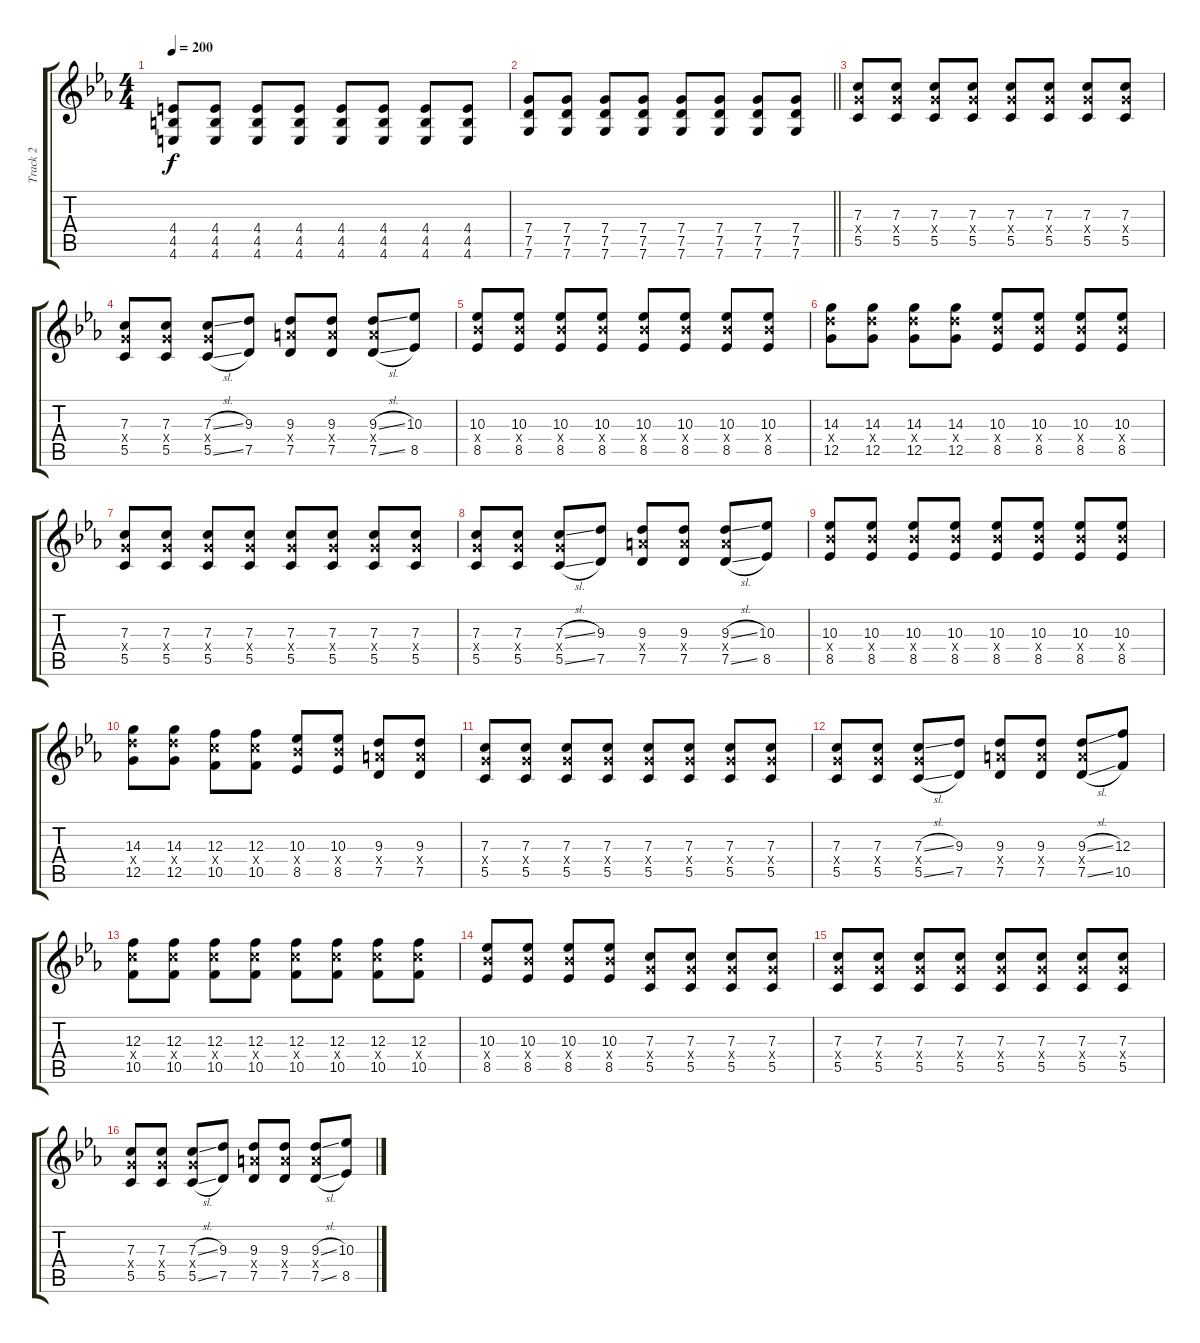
\track ("Track 2" "Track 2") {instrument distortionguitar}
\staff {score tabs}
\tuning (D4 A3 F3 C3 G2 C2) {hide}
\ts (4 4)
\tempo 200
\clef g2
\ks eb
(4.4 4.5 4.6).8{dy f} (4.4 4.5 4.6).8 (4.4 4.5 4.6).8 (4.4 4.5 4.6).8 (4.4 4.5 4.6).8 (4.4 4.5 4.6).8 (4.4 4.5 4.6).8 (4.4 4.5 4.6).8 |
\barLineRight lightlight
(7.4 7.5 7.6).8 (7.4 7.5 7.6).8 (7.4 7.5 7.6).8 (7.4 7.5 7.6).8 (7.4 7.5 7.6).8 (7.4 7.5 7.6).8 (7.4 7.5 7.6).8 (7.4 7.5 7.6).8 |
(7.3 7.4{x} 5.5).8 (7.3 7.4{x} 5.5).8 (7.3 7.4{x} 5.5).8 (7.3 7.4{x} 5.5).8 (7.3 7.4{x} 5.5).8 (7.3 7.4{x} 5.5).8 (7.3 7.4{x} 5.5).8 (7.3 7.4{x} 5.5).8 |
(7.3 7.4{x} 5.5).8 (7.3 7.4{x} 5.5).8 (7.3{sl} 7.4{x} 5.5{sl}).8 (9.3 7.5).8 (9.3 9.4{x} 7.5).8 (9.3 9.4{x} 7.5).8 (9.3{sl} 9.4{x} 7.5{sl}).8 (10.3 8.5).8 |
(10.3 10.4{x} 8.5).8 (10.3 10.4{x} 8.5).8 (10.3 10.4{x} 8.5).8 (10.3 10.4{x} 8.5).8 (10.3 10.4{x} 8.5).8 (10.3 10.4{x} 8.5).8 (10.3 10.4{x} 8.5).8 (10.3 10.4{x} 8.5).8 |
(14.3 14.4{x} 12.5).8 (14.3 14.4{x} 12.5).8 (14.3 14.4{x} 12.5).8 (14.3 14.4{x} 12.5).8 (10.3 10.4{x} 8.5).8 (10.3 10.4{x} 8.5).8 (10.3 10.4{x} 8.5).8 (10.3 10.4{x} 8.5).8 |
(7.3 7.4{x} 5.5).8 (7.3 7.4{x} 5.5).8 (7.3 7.4{x} 5.5).8 (7.3 7.4{x} 5.5).8 (7.3 7.4{x} 5.5).8 (7.3 7.4{x} 5.5).8 (7.3 7.4{x} 5.5).8 (7.3 7.4{x} 5.5).8 |
(7.3 7.4{x} 5.5).8 (7.3 7.4{x} 5.5).8 (7.3{sl} 7.4{x} 5.5{sl}).8 (9.3 7.5).8 (9.3 9.4{x} 7.5).8 (9.3 9.4{x} 7.5).8 (9.3{sl} 9.4{x} 7.5{sl}).8 (10.3 8.5).8 |
(10.3 10.4{x} 8.5).8 (10.3 10.4{x} 8.5).8 (10.3 10.4{x} 8.5).8 (10.3 10.4{x} 8.5).8 (10.3 10.4{x} 8.5).8 (10.3 10.4{x} 8.5).8 (10.3 10.4{x} 8.5).8 (10.3 10.4{x} 8.5).8 |
(14.3 14.4{x} 12.5).8 (14.3 14.4{x} 12.5).8 (12.3 12.4{x} 10.5).8 (12.3 12.4{x} 10.5).8 (10.3 10.4{x} 8.5).8 (10.3 10.4{x} 8.5).8 (9.3 9.4{x} 7.5).8 (9.3 9.4{x} 7.5).8 |
(7.3 7.4{x} 5.5).8 (7.3 7.4{x} 5.5).8 (7.3 7.4{x} 5.5).8 (7.3 7.4{x} 5.5).8 (7.3 7.4{x} 5.5).8 (7.3 7.4{x} 5.5).8 (7.3 7.4{x} 5.5).8 (7.3 7.4{x} 5.5).8 |
(7.3 7.4{x} 5.5).8 (7.3 7.4{x} 5.5).8 (7.3{sl} 7.4{x} 5.5{sl}).8 (9.3 7.5).8 (9.3 9.4{x} 7.5).8 (9.3 9.4{x} 7.5).8 (9.3{sl} 9.4{x} 7.5{sl}).8 (12.3 10.5).8 |
(12.3 12.4{x} 10.5).8 (12.3 12.4{x} 10.5).8 (12.3 12.4{x} 10.5).8 (12.3 12.4{x} 10.5).8 (12.3 12.4{x} 10.5).8 (12.3 12.4{x} 10.5).8 (12.3 12.4{x} 10.5).8 (12.3 12.4{x} 10.5).8 |
(10.3 10.4{x} 8.5).8 (10.3 10.4{x} 8.5).8 (10.3 10.4{x} 8.5).8 (10.3 10.4{x} 8.5).8 (7.3 7.4{x} 5.5).8 (7.3 7.4{x} 5.5).8 (7.3 7.4{x} 5.5).8 (7.3 7.4{x} 5.5).8 |
(7.3 7.4{x} 5.5).8 (7.3 7.4{x} 5.5).8 (7.3 7.4{x} 5.5).8 (7.3 7.4{x} 5.5).8 (7.3 7.4{x} 5.5).8 (7.3 7.4{x} 5.5).8 (7.3 7.4{x} 5.5).8 (7.3 7.4{x} 5.5).8 |
(7.3 7.4{x} 5.5).8 (7.3 7.4{x} 5.5).8 (7.3{sl} 7.4{x} 5.5{sl}).8 (9.3 7.5).8 (9.3 9.4{x} 7.5).8 (9.3 9.4{x} 7.5).8 (9.3{sl} 9.4{x} 7.5{sl}).8 (10.3 8.5).8
